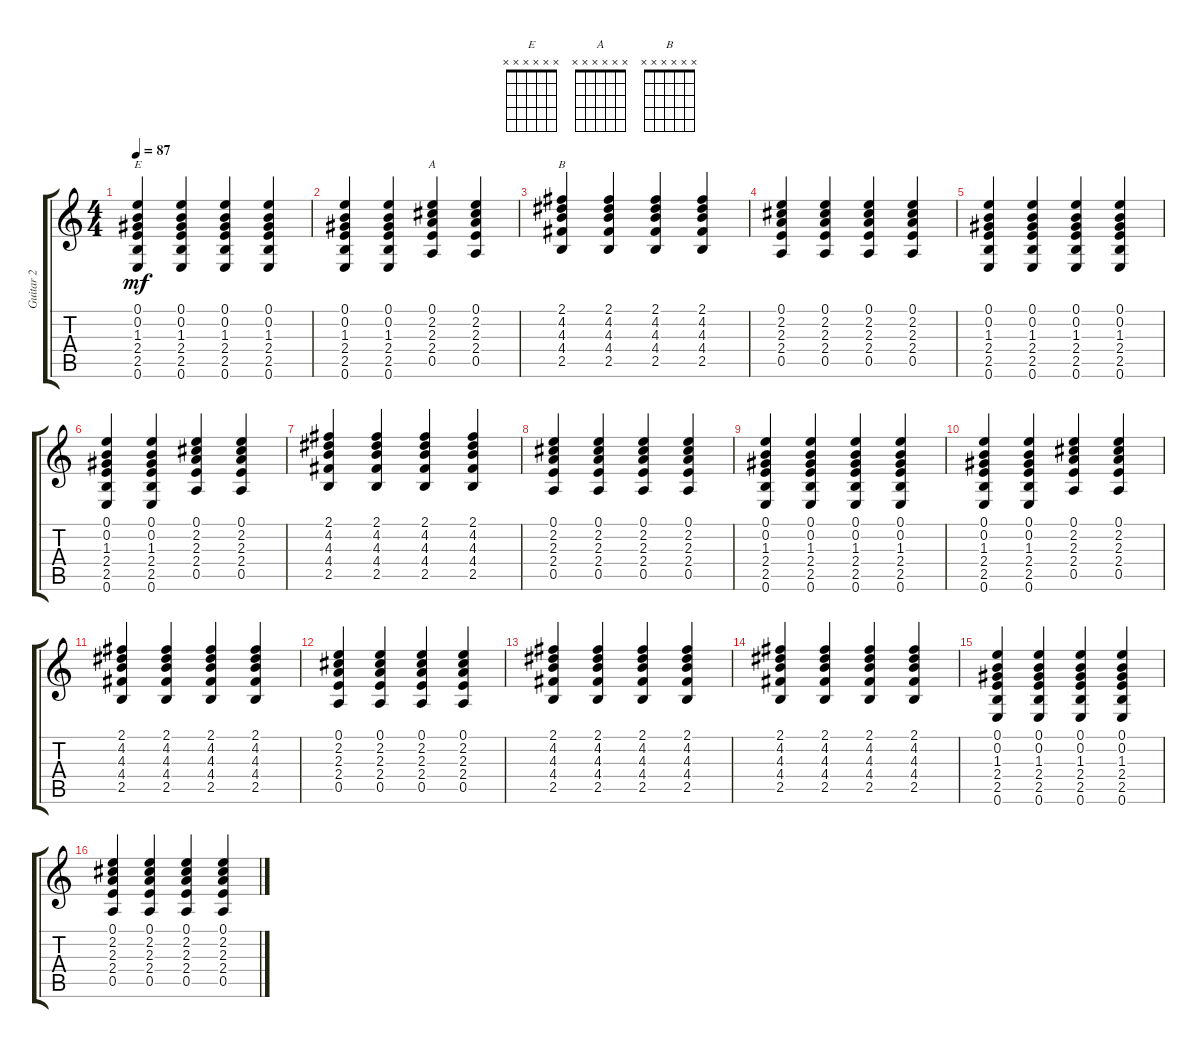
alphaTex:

\track ("Guitar 2" "Guitar 2") {instrument acousticguitarsteel}
\staff {score tabs}
\tuning (E4 B3 G3 D3 A2 E2) {hide}
\chord ("E" x x x x x x)
\chord ("A" x x x x x x)
\chord ("B" x x x x x x)
\ts (4 4)
\tempo 87
\clef g2
\ks c
(0.1 0.2 1.3 2.4 2.5 0.6).4{ch "E" dy mf} (0.1 0.2 1.3 2.4 2.5 0.6).4 (0.1 0.2 1.3 2.4 2.5 0.6).4 (0.1 0.2 1.3 2.4 2.5 0.6).4 |
(0.1 0.2 1.3 2.4 2.5 0.6).4 (0.1 0.2 1.3 2.4 2.5 0.6).4 (0.1 2.2 2.3 2.4 0.5).4{ch "A"} (0.1 2.2 2.3 2.4 0.5).4 |
(2.1 4.2 4.3 4.4 2.5).4{ch "B"} (2.1 4.2 4.3 4.4 2.5).4 (2.1 4.2 4.3 4.4 2.5).4 (2.1 4.2 4.3 4.4 2.5).4 |
(0.1 2.2 2.3 2.4 0.5).4 (0.1 2.2 2.3 2.4 0.5).4 (0.1 2.2 2.3 2.4 0.5).4 (0.1 2.2 2.3 2.4 0.5).4 |
(0.1 0.2 1.3 2.4 2.5 0.6).4 (0.1 0.2 1.3 2.4 2.5 0.6).4 (0.1 0.2 1.3 2.4 2.5 0.6).4 (0.1 0.2 1.3 2.4 2.5 0.6).4 |
(0.1 0.2 1.3 2.4 2.5 0.6).4 (0.1 0.2 1.3 2.4 2.5 0.6).4 (0.1 2.2 2.3 2.4 0.5).4 (0.1 2.2 2.3 2.4 0.5).4 |
(2.1 4.2 4.3 4.4 2.5).4 (2.1 4.2 4.3 4.4 2.5).4 (2.1 4.2 4.3 4.4 2.5).4 (2.1 4.2 4.3 4.4 2.5).4 |
(0.1 2.2 2.3 2.4 0.5).4 (0.1 2.2 2.3 2.4 0.5).4 (0.1 2.2 2.3 2.4 0.5).4 (0.1 2.2 2.3 2.4 0.5).4 |
(0.1 0.2 1.3 2.4 2.5 0.6).4 (0.1 0.2 1.3 2.4 2.5 0.6).4 (0.1 0.2 1.3 2.4 2.5 0.6).4 (0.1 0.2 1.3 2.4 2.5 0.6).4 |
(0.1 0.2 1.3 2.4 2.5 0.6).4 (0.1 0.2 1.3 2.4 2.5 0.6).4 (0.1 2.2 2.3 2.4 0.5).4 (0.1 2.2 2.3 2.4 0.5).4 |
(2.1 4.2 4.3 4.4 2.5).4 (2.1 4.2 4.3 4.4 2.5).4 (2.1 4.2 4.3 4.4 2.5).4 (2.1 4.2 4.3 4.4 2.5).4 |
(0.1 2.2 2.3 2.4 0.5).4 (0.1 2.2 2.3 2.4 0.5).4 (0.1 2.2 2.3 2.4 0.5).4 (0.1 2.2 2.3 2.4 0.5).4 |
(2.1 4.2 4.3 4.4 2.5).4 (2.1 4.2 4.3 4.4 2.5).4 (2.1 4.2 4.3 4.4 2.5).4 (2.1 4.2 4.3 4.4 2.5).4 |
(2.1 4.2 4.3 4.4 2.5).4 (2.1 4.2 4.3 4.4 2.5).4 (2.1 4.2 4.3 4.4 2.5).4 (2.1 4.2 4.3 4.4 2.5).4 |
(0.1 0.2 1.3 2.4 2.5 0.6).4 (0.1 0.2 1.3 2.4 2.5 0.6).4 (0.1 0.2 1.3 2.4 2.5 0.6).4 (0.1 0.2 1.3 2.4 2.5 0.6).4 |
(0.1 2.2 2.3 2.4 0.5).4 (0.1 2.2 2.3 2.4 0.5).4 (0.1 2.2 2.3 2.4 0.5).4 (0.1 2.2 2.3 2.4 0.5).4
